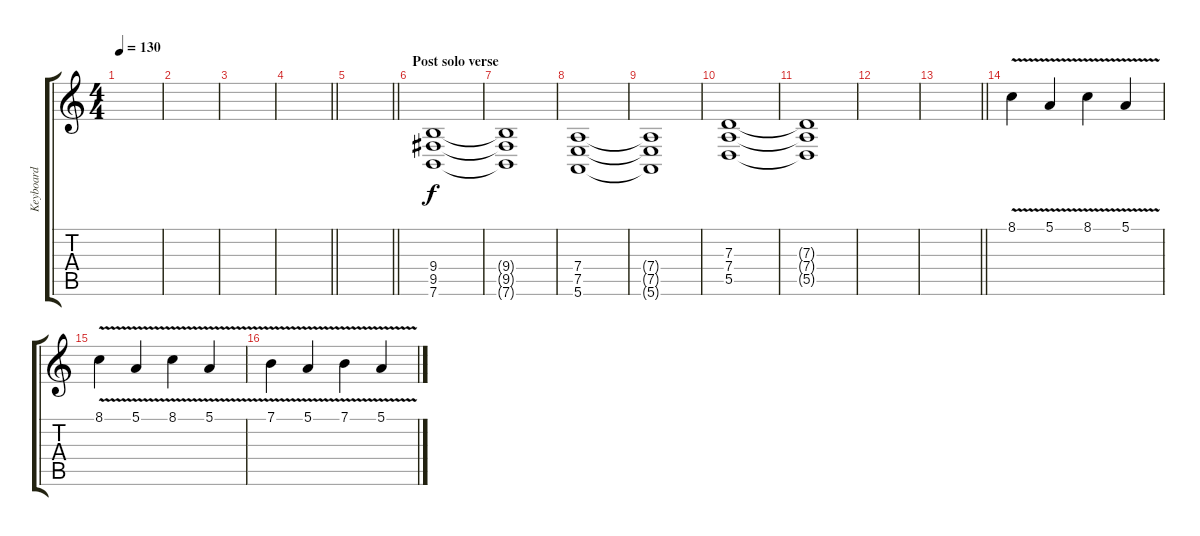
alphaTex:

\track ("Keyboard" "Keyboard") {instrument electricpiano1}
\staff {score tabs}
\tuning (E4 B3 G3 D3 A2 E2) {hide}
\ts (4 4)
\tempo 130
\clef g2
\ks c
|
|
|
\barLineRight lightlight
|
\barLineRight lightlight
|
\section ("" "Post solo verse")
(9.4 9.5 7.6).1{instrument acousticgrandpiano} |
(9.4{t} 9.5{t} 7.6{t}).1 |
(7.4 7.5 5.6).1 |
(7.4{t} 7.5{t} 5.6{t}).1 |
(7.3 7.4 5.5).1 |
(7.3{t} 7.4{t} 5.5{t}).1 |
|
\barLineRight lightlight
|
8.1{v}.4{volume 12 instrument pad5bowed} 5.1{v}.4 8.1{v}.4 5.1{v}.4 |
8.1{v}.4 5.1{v}.4 8.1{v}.4 5.1{v}.4 |
7.1{v}.4 5.1{v}.4 7.1{v}.4 5.1{v}.4
